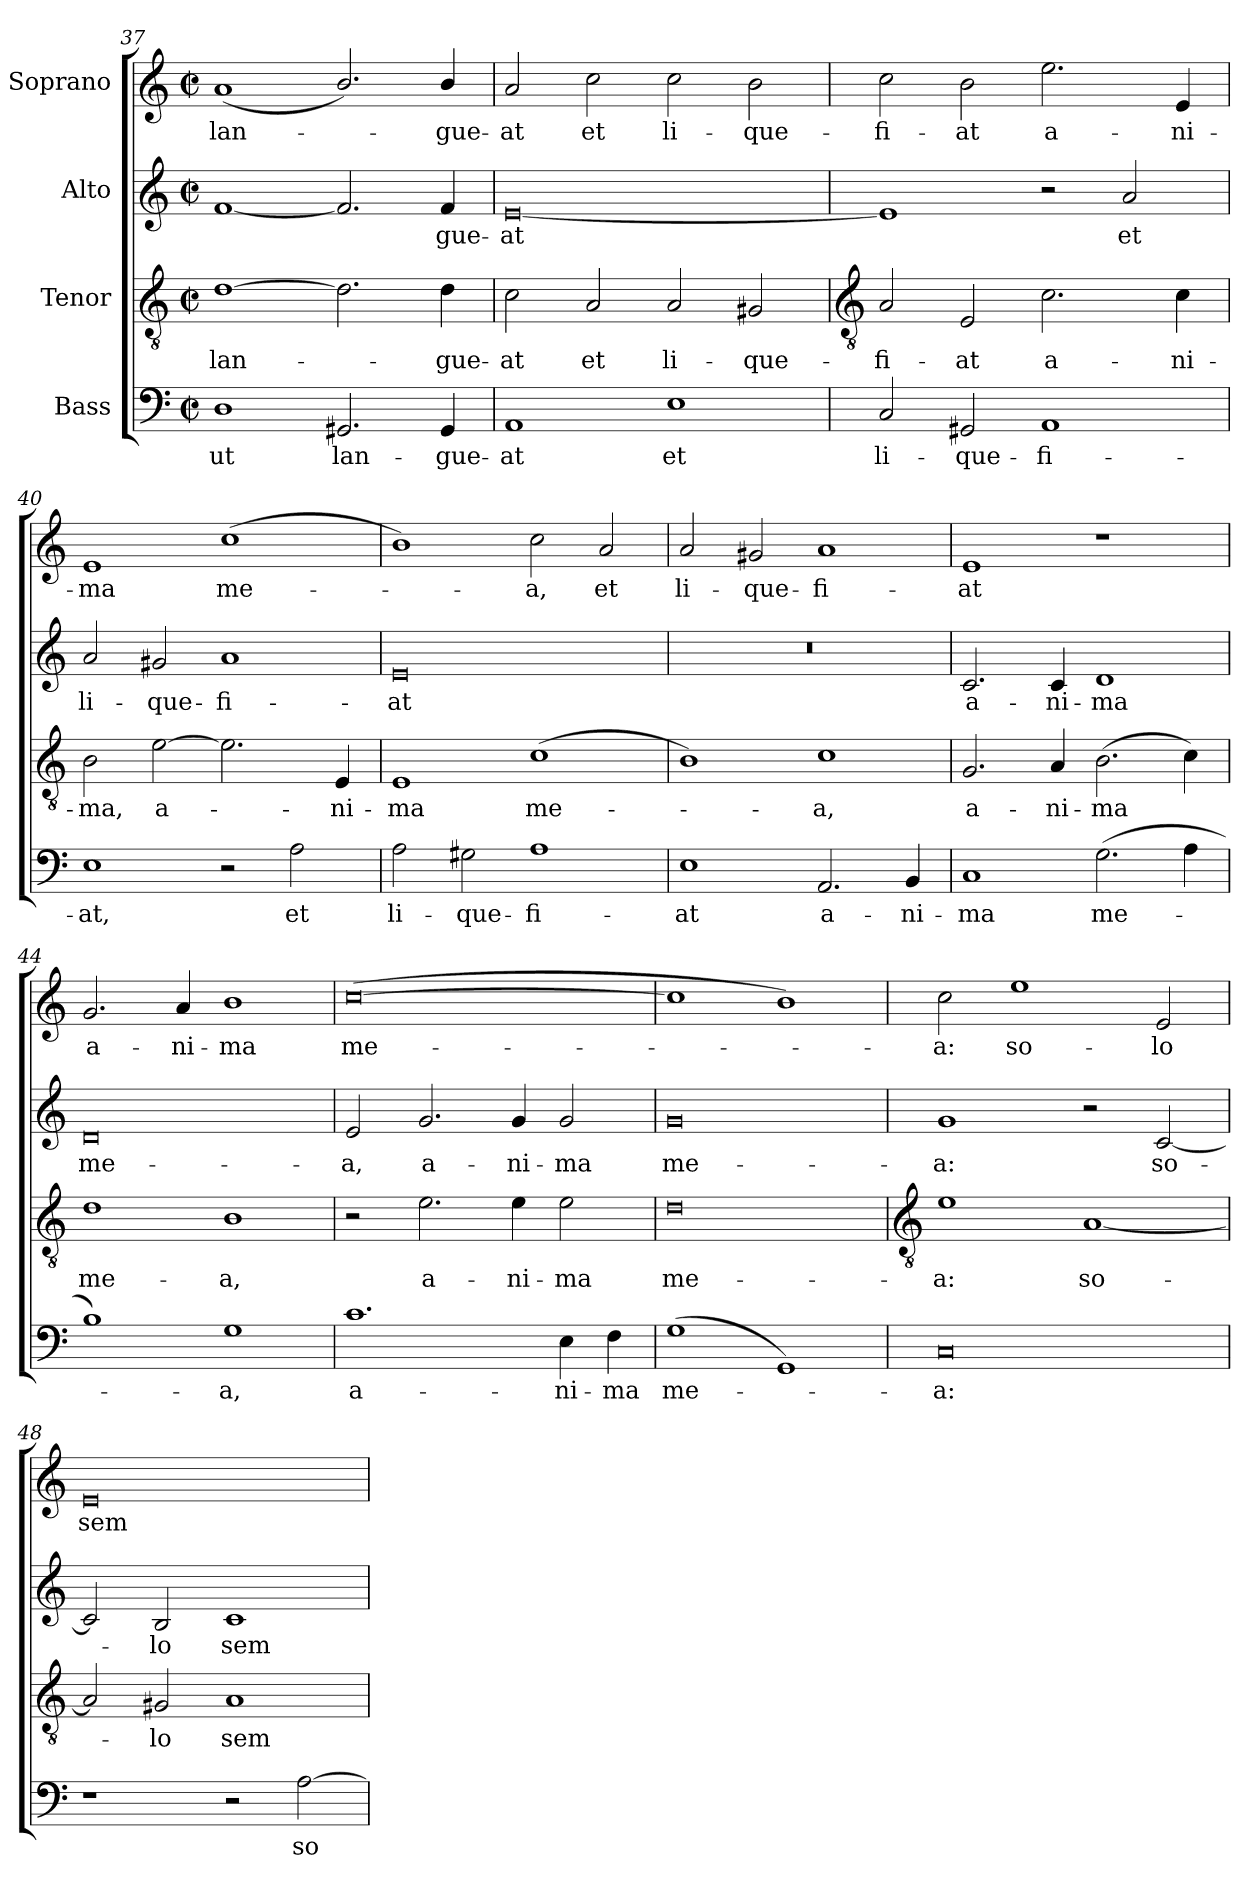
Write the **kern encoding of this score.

**kern	**text	**kern	**text	**kern	**text	**kern	**text
*part4	*part4	*part3	*part3	*part2	*part2	*part1	*part1
*staff4	*staff4	*staff3	*staff3	*staff2	*staff2	*staff1	*staff1
*I"Bass	*	*I"Tenor	*	*I"Alto	*	*I"Soprano	*
*clefF4	*	*clefGv2	*	*clefG2	*	*clefG2	*
*k[]	*	*k[]	*	*k[]	*	*k[]	*
*C:	*	*C:	*	*C:	*	*C:	*
*M4/2	*	*M4/2	*	*M4/2	*	*M4/2	*
*met(c|)	*	*met(c|)	*	*met(c|)	*	*met(c|)	*
=37	=37	=37	=37	=37	=37	=37	=37
!	!LO:LY:b	!	!LO:LY:b	!	!	!	!LO:LY:b
1D	ut	[1d	lan-	[1f	.	(<1a	lan-
!	!LO:LY:b	!	!	!	!	!	!
2.GG#X	lan-	2.d]	.	2.f]	.	2.b/)	.
!	!LO:LY:b	!	!LO:LY:b	!	!LO:LY:b	!	!LO:LY:b
4GG#	-gue-	4d	gue-	4f	gue-	4b/	gue-
=38	=38	=38	=38	=38	=38	=38	=38
!	!LO:LY:b	!	!LO:LY:b	!	!LO:LY:b	!	!LO:LY:b
1AA	-at	2c	-at	[0e	-at	2a	-at
!	!	!	!LO:LY:b	!	!	!	!LO:LY:b
.	.	2A	et	.	.	2cc	et
!	!LO:LY:b	!	!LO:LY:b	!	!	!	!LO:LY:b
1E	et	2A	li-	.	.	2cc	li-
!	!	!	!LO:LY:b	!	!	!	!LO:LY:b
.	.	2G#X	-que-	.	.	2b	-que-
!!LO:LB:g=z
=39	=39	=39	=39	=39	=39	=39	=39
*	*	*clefGv2	*	*	*	*	*
!	!LO:LY:b	!	!LO:LY:b	!	!	!	!LO:LY:b
2C	li-	2A	-fi-	1e]	.	2cc	-fi-
!	!LO:LY:b	!	!LO:LY:b	!	!	!	!LO:LY:b
2GG#X	-que-	2E	-at	.	.	2b	-at
!	!LO:LY:b	!	!LO:LY:b	!	!	!	!LO:LY:b
1AA	-fi-	2.c	a-	2r	.	2.ee	a-
!	!	!	!	!	!LO:LY:b	!	!
.	.	.	.	2a	et	.	.
!	!	!	!LO:LY:b	!	!	!	!LO:LY:b
.	.	4c	-ni-	.	.	4e	-ni-
=40	=40	=40	=40	=40	=40	=40	=40
!	!LO:LY:b	!	!LO:LY:b	!	!LO:LY:b	!	!LO:LY:b
1E	-at,	2B	-ma,	2a	li-	1e	-ma
!	!	!	!LO:LY:b	!	!LO:LY:b	!	!
.	.	[2e	a-	2g#X	-que-	.	.
!	!	!	!	!	!LO:LY:b	!	!LO:LY:b
2r	.	2.e]	.	1a	-fi-	(>1cc	me-
!	!LO:LY:b	!	!	!	!	!	!
2A	et	.	.	.	.	.	.
!	!	!	!LO:LY:b	!	!	!	!
.	.	4E	ni-	.	.	.	.
=41	=41	=41	=41	=41	=41	=41	=41
!	!LO:LY:b	!	!LO:LY:b	!	!LO:LY:b	!	!
2A	li-	1E	-ma	0e	-at	1b)	.
!	!LO:LY:b	!	!	!	!	!	!
2G#X	-que-	.	.	.	.	.	.
!	!LO:LY:b	!	!LO:LY:b	!	!	!	!LO:LY:b
1A	-fi-	(>1c	me-	.	.	2cc	a,
!	!	!	!	!	!	!	!LO:LY:b
.	.	.	.	.	.	2a	et
=42	=42	=42	=42	=42	=42	=42	=42
!	!LO:LY:b	!	!	!	!	!	!LO:LY:b
1E	-at	1B)	.	0r	.	2a	li-
!	!	!	!	!	!	!	!LO:LY:b
.	.	.	.	.	.	2g#X	-que-
!	!LO:LY:b	!	!LO:LY:b	!	!	!	!LO:LY:b
2.AA	a-	1c	a,	.	.	1a	-fi-
!	!LO:LY:b	!	!	!	!	!	!
4BB	-ni-	.	.	.	.	.	.
=43	=43	=43	=43	=43	=43	=43	=43
!	!LO:LY:b	!	!LO:LY:b	!	!LO:LY:b	!	!LO:LY:b
1C	-ma	2.G	a-	2.c	a-	1e	-at
!	!	!	!LO:LY:b	!	!LO:LY:b	!	!
.	.	4A	-ni-	4c	-ni-	.	.
!	!LO:LY:b	!	!LO:LY:b	!	!LO:LY:b	!	!
(>2.G	me-	(>2.B	-ma	1d	-ma	1r	.
4A	.	4c)	.	.	.	.	.
=44	=44	=44	=44	=44	=44	=44	=44
!	!	!	!LO:LY:b	!	!LO:LY:b	!	!LO:LY:b
1B)	.	1d	me-	0d	me-	2.g	a-
!	!	!	!	!	!	!	!LO:LY:b
.	.	.	.	.	.	4a	-ni-
!	!LO:LY:b	!	!LO:LY:b	!	!	!	!LO:LY:b
1G	a,	1B	-a,	.	.	1b	-ma
=45	=45	=45	=45	=45	=45	=45	=45
!	!LO:LY:b	!	!	!	!LO:LY:b	!	!LO:LY:b
1.c	a-	2r	.	2e	-a,	(>[0cc	me-
!	!	!	!LO:LY:b	!	!LO:LY:b	!	!
.	.	2.e	a-	2.g	a-	.	.
!	!	!	!LO:LY:b	!	!LO:LY:b	!	!
.	.	4e	-ni-	4g	-ni-	.	.
!	!LO:LY:b	!	!LO:LY:b	!	!LO:LY:b	!	!
4E	-ni-	2e	-ma	2g	-ma	.	.
!	!LO:LY:b	!	!	!	!	!	!
4F	-ma	.	.	.	.	.	.
=46	=46	=46	=46	=46	=46	=46	=46
!	!LO:LY:b	!	!LO:LY:b	!	!LO:LY:b	!	!
(1G	me-	0d	me-	0g	me-	1cc]	.
1GG)	.	.	.	.	.	1b)	.
!!LO:LB:g=z
=47	=47	=47	=47	=47	=47	=47	=47
*	*	*clefGv2	*	*	*	*	*
!	!LO:LY:b	!	!LO:LY:b	!	!LO:LY:b	!	!LO:LY:b
0C	a:	1e	-a:	1g	-a:	2cc	a:
!	!	!	!	!	!	!	!LO:LY:b
.	.	.	.	.	.	1ee	so-
!	!	!	!LO:LY:b	!	!	!	!
.	.	[1A	so-	2r	.	.	.
!	!	!	!	!	!LO:LY:b	!	!LO:LY:b
.	.	.	.	[2c	so-	2e	-lo
=48	=48	=48	=48	=48	=48	=48	=48
!	!	!	!	!	!	!	!LO:LY:b
1r	.	2A]	.	2c]	.	0e	sem-
!	!	!	!LO:LY:b	!	!LO:LY:b	!	!
.	.	2G#X	lo	2B	lo	.	.
!	!	!	!LO:LY:b	!	!LO:LY:b	!	!
2r	.	1A	sem-	1c	sem-	.	.
!	!LO:LY:b	!	!	!	!	!	!
[2A	so-	.	.	.	.	.	.
=	=	=	=	=	=	=	=
*-	*-	*-	*-	*-	*-	*-	*-
